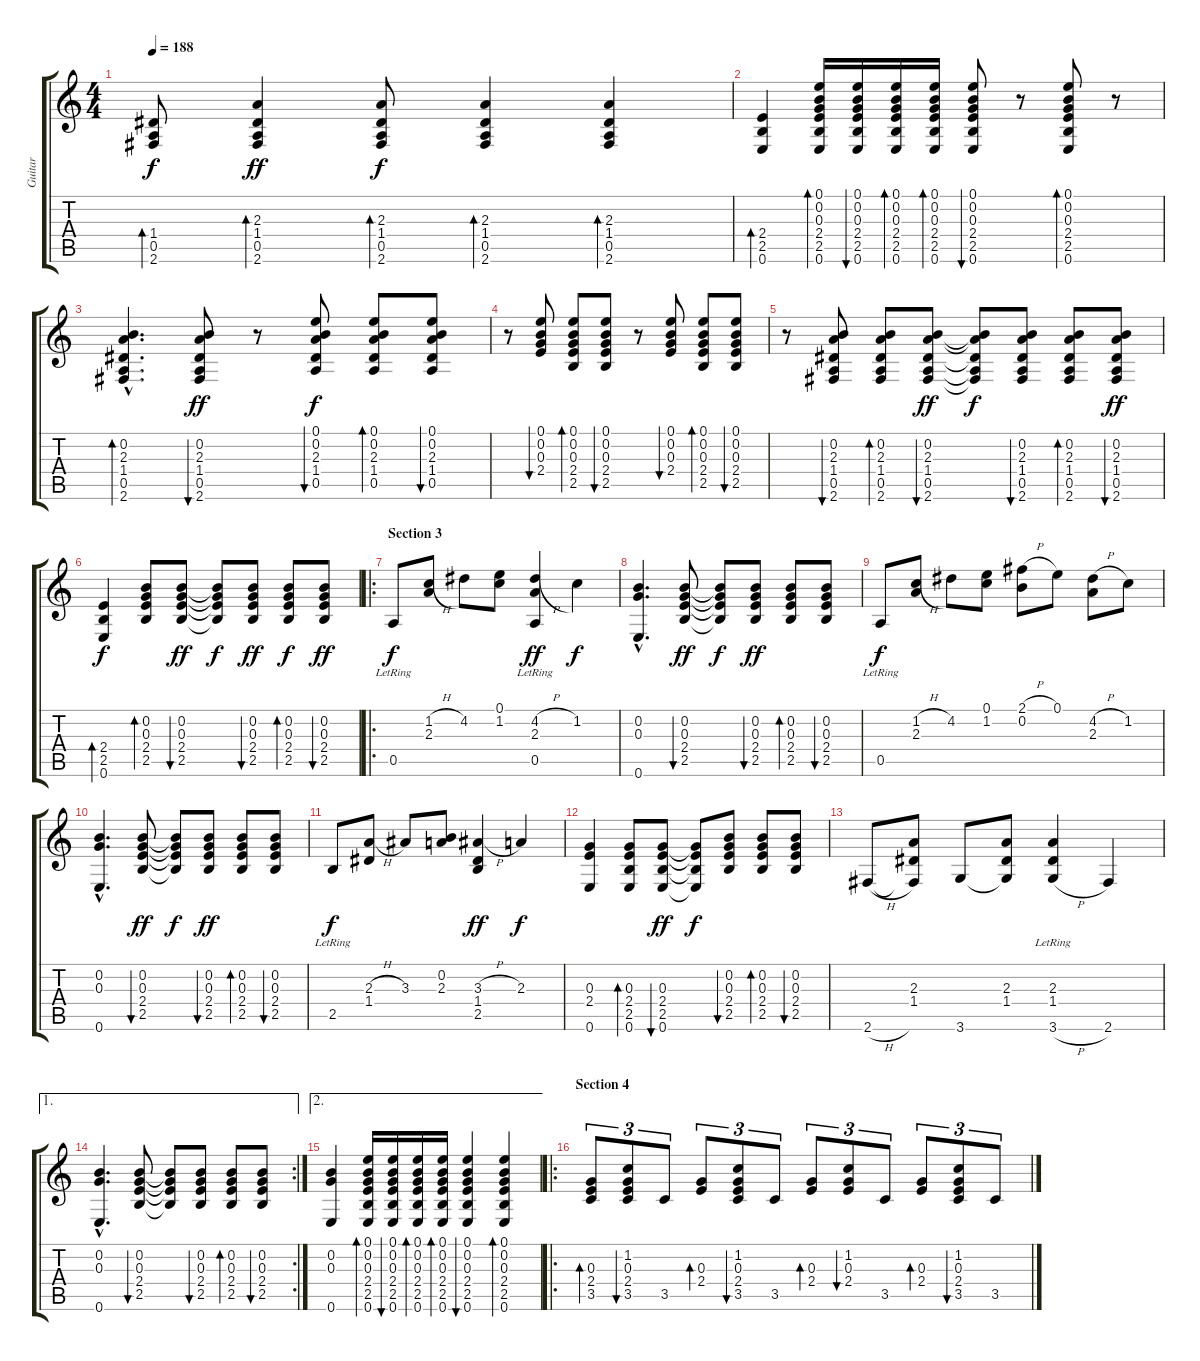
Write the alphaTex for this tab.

\track ("Guitar" "Guitar") {instrument acousticguitarnylon}
\staff {score tabs}
\tuning (E4 B3 G3 D3 A2 E2) {hide}
\ts (4 4)
\tempo 188
\clef g2
\ks c
(1.4 0.5 2.6).8{bd 120 dy f} (2.3 1.4 0.5 2.6).4{bd 120 dy ff} (2.3 1.4 0.5 2.6).8{bd 120 dy f} (2.3 1.4 0.5 2.6).4{bd 120} (2.3 1.4 0.5 2.6).4{bd 120} |
(2.4 2.5 0.6).4{bd 120} (0.1 0.2 0.3 2.4 2.5 0.6).16{bd 120} (0.1 0.2 0.3 2.4 2.5 0.6).16{bu 120} (0.1 0.2 0.3 2.4 2.5 0.6).16{bd 120} (0.1 0.2 0.3 2.4 2.5 0.6).16{bd 120} (0.1 0.2 0.3 2.4 2.5 0.6).8{bu 120} r.8 (0.1 0.2 0.3 2.4 2.5 0.6).8{bd 120} r.8 |
(0.2{hac} 2.3{hac} 1.4{hac} 0.5{hac} 2.6{hac}).4{d bd 120} (0.2 2.3 1.4 0.5 2.6).8{bu 120 dy ff} r.8 (0.1 0.2 2.3 1.4 0.5).8{bu 120 dy f} (0.1 0.2 2.3 1.4 0.5).8{bd 120} (0.1 0.2 2.3 1.4 0.5).8{bu 120} |
r.8 (0.1 0.2 0.3 2.4).8{bu 120} (0.1 0.2 0.3 2.4 2.5).8{bd 120} (0.1 0.2 0.3 2.4 2.5).8{bu 120} r.8 (0.1 0.2 0.3 2.4).8{bu 120} (0.1 0.2 0.3 2.4 2.5).8{bd 120} (0.1 0.2 0.3 2.4 2.5).8{bu 120} |
r.8 (0.2 2.3 1.4 0.5 2.6).8{bu 120} (0.2 2.3 1.4 0.5 2.6).8{bd 120} (0.2 2.3 1.4 0.5 2.6).8{bu 120 dy ff} (0.2{t} 2.3{t} 1.4{t} 0.5{t} 2.6{t}).8{dy f} (0.2 2.3 1.4 0.5 2.6).8{bu 120} (0.2 2.3 1.4 0.5 2.6).8{bd 120} (0.2 2.3 1.4 0.5 2.6).8{bu 120 dy ff} |
(2.4 2.5 0.6).4{bd 120 dy f} (0.2 0.3 2.4 2.5).8{bd 120} (0.2 0.3 2.4 2.5).8{bu 120 dy ff} (0.2{t} 0.3{t} 2.4{t} 2.5{t}).8{dy f} (0.2 0.3 2.4 2.5).8{bu 120 dy ff} (0.2 0.3 2.4 2.5).8{bd 120 dy f} (0.2 0.3 2.4 2.5).8{bu 120 dy ff} |
\ro
\section ("" "Section 3")
0.5{lr}.8{dy f} (1.2{h} 2.3).8 4.2.8 (0.1 1.2).8 (4.2{h} 2.3 0.5{lr}).4{dy ff} 1.2.4{dy f} |
(0.2{hac} 0.3{hac} 0.6{hac}).4{d} (0.2 0.3 2.4 2.5).8{bu 120 dy ff} (0.2{t} 0.3{t} 2.4{t} 2.5{t}).8{dy f} (0.2 0.3 2.4 2.5).8{bu 120 dy ff} (0.2 0.3 2.4 2.5).8{bd 120} (0.2 0.3 2.4 2.5).8{bu 120} |
0.5{lr}.8{dy f} (1.2{h} 2.3).8 4.2.8 (0.1 1.2).8 (2.1{h} 0.2).8 0.1.8 (4.2{h} 2.3).8 1.2.8 |
(0.2{hac} 0.3{hac} 0.6{hac}).4{d} (0.2 0.3 2.4 2.5).8{bu 120 dy ff} (0.2{t} 0.3{t} 2.4{t} 2.5{t}).8{dy f} (0.2 0.3 2.4 2.5).8{bu 120 dy ff} (0.2 0.3 2.4 2.5).8{bd 120} (0.2 0.3 2.4 2.5).8{bu 120} |
2.5{lr}.8{dy f} (2.3{h} 1.4).8 3.3.8 (0.2 2.3).8 (3.3{h} 1.4 2.5).4{dy ff} 2.3.4{dy f} |
(0.3 2.4 0.6).4 (0.3 2.4 2.5 0.6).8{bd 120} (0.3 2.4 2.5 0.6).8{bu 120 dy ff} (0.3{t} 2.4{t} 2.5{t} 0.6{t}).8{dy f} (0.2 0.3 2.4 2.5).8{bu 120} (0.2 0.3 2.4 2.5).8{bd 120} (0.2 0.3 2.4 2.5).8{bu 120} |
2.6{h}.8 (2.3 1.4 2.6{t}).8 3.6.8 (2.3 1.4 3.6{t}).8 (2.3{lr} 1.4{lr} 3.6{h}).4 2.6.4 |
\ae 1
\rc 2
(0.2{hac} 0.3{hac} 0.6{hac}).4{d} (0.2 0.3 2.4 2.5).8{bu 120} (0.2{t} 0.3{t} 2.4{t} 2.5{t}).8 (0.2 0.3 2.4 2.5).8{bu 120} (0.2 0.3 2.4 2.5).8{bd 120} (0.2 0.3 2.4 2.5).8{bu 120} |
\ae 2
(0.2 0.3 0.6).4 (0.1 0.2 0.3 2.4 2.5 0.6).16{bd 120} (0.1 0.2 0.3 2.4 2.5 0.6).16{bu 120} (0.1 0.2 0.3 2.4 2.5 0.6).16{bd 120} (0.1 0.2 0.3 2.4 2.5 0.6).16{bd 120} (0.1 0.2 0.3 2.4 2.5 0.6).4{bu 120} (0.1 0.2 0.3 2.4 2.5 0.6).4{bd 120} |
\ro
\section ("" "Section 4")
(0.3 2.4 3.5).8{tu (3 2) bd 60} (1.2 0.3 2.4 3.5).8{tu (3 2) bu 60} 3.5.8{tu (3 2)} (0.3 2.4).8{tu (3 2) bd 60} (1.2 0.3 2.4 3.5).8{tu (3 2) bu 60} 3.5.8{tu (3 2)} (0.3 2.4).8{tu (3 2) bd 60} (1.2 0.3 2.4).8{tu (3 2) bu 60} 3.5.8{tu (3 2)} (0.3 2.4).8{tu (3 2) bd 60} (1.2 0.3 2.4 3.5).8{tu (3 2) bu 60} 3.5.8{tu (3 2)}
